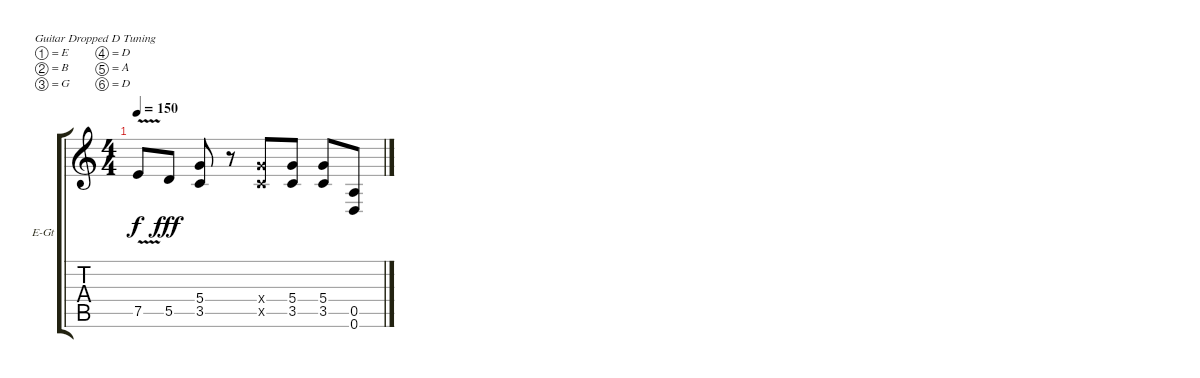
\bracketExtendMode groupsimilarinstruments
\firstSystemTrackNameOrientation horizontal
\otherSystemsTrackNameOrientation horizontal
\track ("Guitar #1" "E-Gt") {instrument overdrivenguitar}
\staff {score tabs}
\tuning (E4 B3 G3 D3 A2 D2)
\ts (4 4)
\tempo 150
\clef g2
\ks c
7.5{v t}.8{dy f} 5.5.8{dy fff} (5.4 3.5).8 r.8 (5.4{x} 3.5{x}).8 (5.4 3.5).8 (5.4 3.5).8 (0.5 0.6).8
